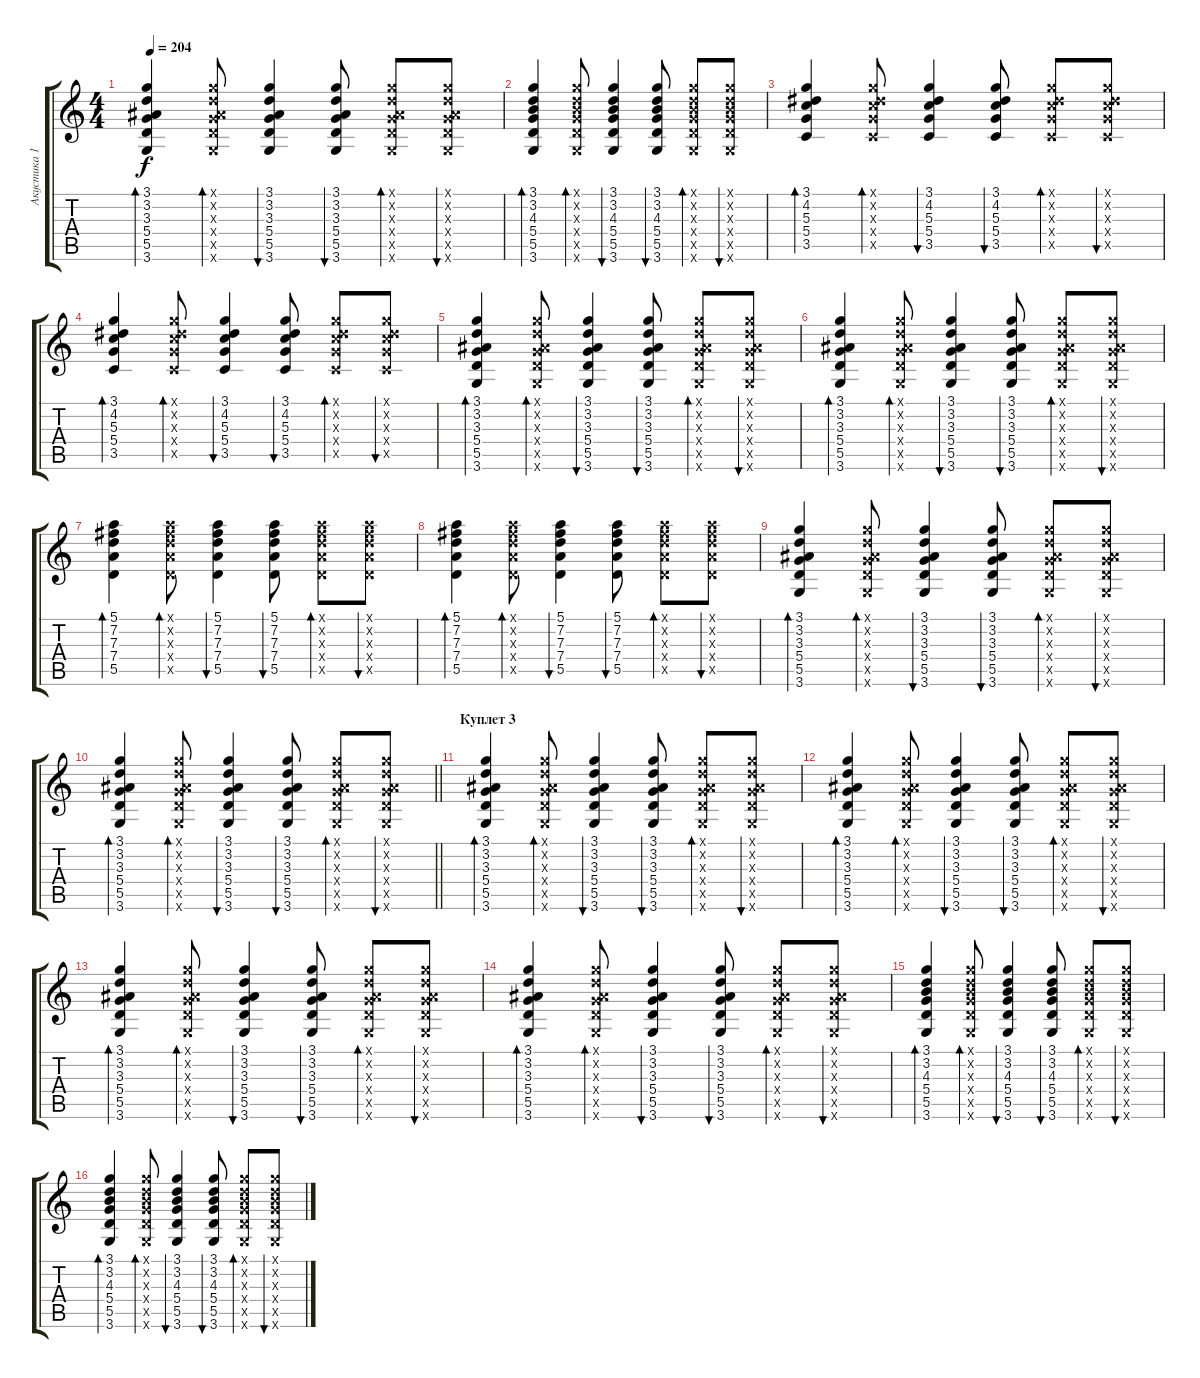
\track ("Акустика 1" "Акустика 1") {instrument acousticguitarsteel}
\staff {score tabs}
\tuning (E4 B3 G3 D3 A2 E2) {hide}
\ts (4 4)
\tempo 204
\clef g2
\ks c
(3.1 3.2 3.3 5.4 5.5 3.6).4{bd 30 dy f} (3.1{x} 3.2{x} 3.3{x} 5.4{x} 5.5{x} 3.6{x}).8{bd 30} (3.1 3.2 3.3 5.4 5.5 3.6).4{bu 30} (3.1 3.2 3.3 5.4 5.5 3.6).8{bu 30} (3.1{x} 3.2{x} 3.3{x} 5.4{x} 5.5{x} 3.6{x}).8{bd 30} (3.1{x} 3.2{x} 3.3{x} 5.4{x} 5.5{x} 3.6{x}).8{bu 30} |
(3.1 3.2 4.3 5.4 5.5 3.6).4{bd 30} (3.1{x} 3.2{x} 4.3{x} 5.4{x} 5.5{x} 3.6{x}).8{bd 30} (3.1 3.2 4.3 5.4 5.5 3.6).4{bu 30} (3.1 3.2 4.3 5.4 5.5 3.6).8{bu 30} (3.1{x} 3.2{x} 4.3{x} 5.4{x} 5.5{x} 3.6{x}).8{bd 30} (3.1{x} 3.2{x} 4.3{x} 5.4{x} 5.5{x} 3.6{x}).8{bu 30} |
(3.1 4.2 5.3 5.4 3.5).4{bd 30} (3.1{x} 4.2{x} 5.3{x} 5.4{x} 3.5{x}).8{bd 30} (3.1 4.2 5.3 5.4 3.5).4{bu 30} (3.1 4.2 5.3 5.4 3.5).8{bu 30} (3.1{x} 4.2{x} 5.3{x} 5.4{x} 3.5{x}).8{bd 30} (3.1{x} 4.2{x} 5.3{x} 5.4{x} 3.5{x}).8{bu 30} |
(3.1 4.2 5.3 5.4 3.5).4{bd 30} (3.1{x} 4.2{x} 5.3{x} 5.4{x} 3.5{x}).8{bd 30} (3.1 4.2 5.3 5.4 3.5).4{bu 30} (3.1 4.2 5.3 5.4 3.5).8{bu 30} (3.1{x} 4.2{x} 5.3{x} 5.4{x} 3.5{x}).8{bd 30} (3.1{x} 4.2{x} 5.3{x} 5.4{x} 3.5{x}).8{bu 30} |
(3.1 3.2 3.3 5.4 5.5 3.6).4{bd 30} (3.1{x} 3.2{x} 3.3{x} 5.4{x} 5.5{x} 3.6{x}).8{bd 30} (3.1 3.2 3.3 5.4 5.5 3.6).4{bu 30} (3.1 3.2 3.3 5.4 5.5 3.6).8{bu 30} (3.1{x} 3.2{x} 3.3{x} 5.4{x} 5.5{x} 3.6{x}).8{bd 30} (3.1{x} 3.2{x} 3.3{x} 5.4{x} 5.5{x} 3.6{x}).8{bu 30} |
(3.1 3.2 3.3 5.4 5.5 3.6).4{bd 30} (3.1{x} 3.2{x} 3.3{x} 5.4{x} 5.5{x} 3.6{x}).8{bd 30} (3.1 3.2 3.3 5.4 5.5 3.6).4{bu 30} (3.1 3.2 3.3 5.4 5.5 3.6).8{bu 30} (3.1{x} 3.2{x} 3.3{x} 5.4{x} 5.5{x} 3.6{x}).8{bd 30} (3.1{x} 3.2{x} 3.3{x} 5.4{x} 5.5{x} 3.6{x}).8{bu 30} |
(5.1 7.2 7.3 7.4 5.5).4{bd 30} (5.1{x} 7.2{x} 7.3{x} 7.4{x} 5.5{x}).8{bd 30} (5.1 7.2 7.3 7.4 5.5).4{bu 30} (5.1 7.2 7.3 7.4 5.5).8{bu 30} (5.1{x} 7.2{x} 7.3{x} 7.4{x} 5.5{x}).8{bd 30} (5.1{x} 7.2{x} 7.3{x} 7.4{x} 5.5{x}).8{bu 30} |
(5.1 7.2 7.3 7.4 5.5).4{bd 30} (5.1{x} 7.2{x} 7.3{x} 7.4{x} 5.5{x}).8{bd 30} (5.1 7.2 7.3 7.4 5.5).4{bu 30} (5.1 7.2 7.3 7.4 5.5).8{bu 30} (5.1{x} 7.2{x} 7.3{x} 7.4{x} 5.5{x}).8{bd 30} (5.1{x} 7.2{x} 7.3{x} 7.4{x} 5.5{x}).8{bu 30} |
(3.1 3.2 3.3 5.4 5.5 3.6).4{bd 30} (3.1{x} 3.2{x} 3.3{x} 5.4{x} 5.5{x} 3.6{x}).8{bd 30} (3.1 3.2 3.3 5.4 5.5 3.6).4{bu 30} (3.1 3.2 3.3 5.4 5.5 3.6).8{bu 30} (3.1{x} 3.2{x} 3.3{x} 5.4{x} 5.5{x} 3.6{x}).8{bd 30} (3.1{x} 3.2{x} 3.3{x} 5.4{x} 5.5{x} 3.6{x}).8{bu 30} |
\barLineRight lightlight
(3.1 3.2 3.3 5.4 5.5 3.6).4{bd 30} (3.1{x} 3.2{x} 3.3{x} 5.4{x} 5.5{x} 3.6{x}).8{bd 30} (3.1 3.2 3.3 5.4 5.5 3.6).4{bu 30} (3.1 3.2 3.3 5.4 5.5 3.6).8{bu 30} (3.1{x} 3.2{x} 3.3{x} 5.4{x} 5.5{x} 3.6{x}).8{bd 30} (3.1{x} 3.2{x} 3.3{x} 5.4{x} 5.5{x} 3.6{x}).8{bu 30} |
\section ("" "Куплет 3")
(3.1 3.2 3.3 5.4 5.5 3.6).4{bd 30} (3.1{x} 3.2{x} 3.3{x} 5.4{x} 5.5{x} 3.6{x}).8{bd 30} (3.1 3.2 3.3 5.4 5.5 3.6).4{bu 30} (3.1 3.2 3.3 5.4 5.5 3.6).8{bu 30} (3.1{x} 3.2{x} 3.3{x} 5.4{x} 5.5{x} 3.6{x}).8{bd 30} (3.1{x} 3.2{x} 3.3{x} 5.4{x} 5.5{x} 3.6{x}).8{bu 30} |
(3.1 3.2 3.3 5.4 5.5 3.6).4{bd 30} (3.1{x} 3.2{x} 3.3{x} 5.4{x} 5.5{x} 3.6{x}).8{bd 30} (3.1 3.2 3.3 5.4 5.5 3.6).4{bu 30} (3.1 3.2 3.3 5.4 5.5 3.6).8{bu 30} (3.1{x} 3.2{x} 3.3{x} 5.4{x} 5.5{x} 3.6{x}).8{bd 30} (3.1{x} 3.2{x} 3.3{x} 5.4{x} 5.5{x} 3.6{x}).8{bu 30} |
(3.1 3.2 3.3 5.4 5.5 3.6).4{bd 30} (3.1{x} 3.2{x} 3.3{x} 5.4{x} 5.5{x} 3.6{x}).8{bd 30} (3.1 3.2 3.3 5.4 5.5 3.6).4{bu 30} (3.1 3.2 3.3 5.4 5.5 3.6).8{bu 30} (3.1{x} 3.2{x} 3.3{x} 5.4{x} 5.5{x} 3.6{x}).8{bd 30} (3.1{x} 3.2{x} 3.3{x} 5.4{x} 5.5{x} 3.6{x}).8{bu 30} |
(3.1 3.2 3.3 5.4 5.5 3.6).4{bd 30} (3.1{x} 3.2{x} 3.3{x} 5.4{x} 5.5{x} 3.6{x}).8{bd 30} (3.1 3.2 3.3 5.4 5.5 3.6).4{bu 30} (3.1 3.2 3.3 5.4 5.5 3.6).8{bu 30} (3.1{x} 3.2{x} 3.3{x} 5.4{x} 5.5{x} 3.6{x}).8{bd 30} (3.1{x} 3.2{x} 3.3{x} 5.4{x} 5.5{x} 3.6{x}).8{bu 30} |
(3.1 3.2 4.3 5.4 5.5 3.6).4{bd 30} (3.1{x} 3.2{x} 4.3{x} 5.4{x} 5.5{x} 3.6{x}).8{bd 30} (3.1 3.2 4.3 5.4 5.5 3.6).4{bu 30} (3.1 3.2 4.3 5.4 5.5 3.6).8{bu 30} (3.1{x} 3.2{x} 4.3{x} 5.4{x} 5.5{x} 3.6{x}).8{bd 30} (3.1{x} 3.2{x} 4.3{x} 5.4{x} 5.5{x} 3.6{x}).8{bu 30} |
(3.1 3.2 4.3 5.4 5.5 3.6).4{bd 30} (3.1{x} 3.2{x} 4.3{x} 5.4{x} 5.5{x} 3.6{x}).8{bd 30} (3.1 3.2 4.3 5.4 5.5 3.6).4{bu 30} (3.1 3.2 4.3 5.4 5.5 3.6).8{bu 30} (3.1{x} 3.2{x} 4.3{x} 5.4{x} 5.5{x} 3.6{x}).8{bd 30} (3.1{x} 3.2{x} 4.3{x} 5.4{x} 5.5{x} 3.6{x}).8{bu 30}
